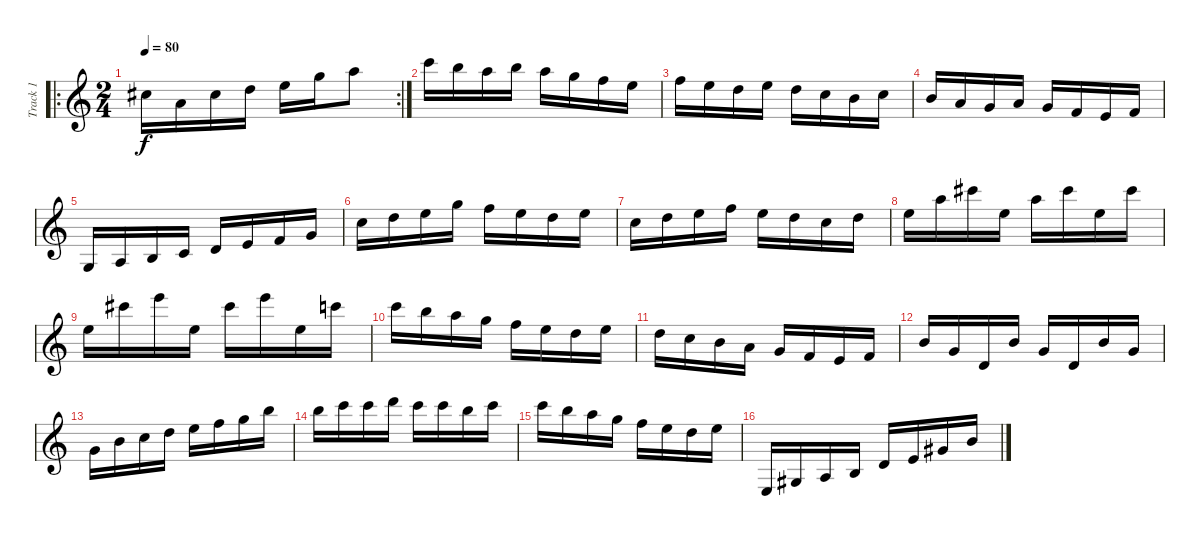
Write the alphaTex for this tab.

\track ("Track 1" "Track 1") {instrument overdrivenguitar}
\staff {score}
\tuning (E4 B3 G3 D3 A2 E2) {hide}
\ro
\rc 2
\ts (2 4)
\tempo 80
\clef g2
\ks c
6.3.16{dy f} 7.4.16 6.3.16 7.3.16 9.3.16 8.2.16 10.2.8 |
8.1.16 7.1.16 5.1.16 7.1.16 5.1.16 8.2.16 6.2.16 5.2.16 |
6.2.16 5.2.16 7.3.16 5.2.16 7.3.16 5.3.16 4.3.16 5.3.16 |
4.3.16 2.3.16 5.4.16 2.3.16 5.4.16 3.4.16 2.4.16 3.4.16 |
3.6.16 5.6.16 2.5.16 3.5.16 5.5.16 2.4.16 3.4.16 5.4.16 |
5.3.16 7.3.16 5.2.16 8.2.16 6.2.16 5.2.16 7.3.16 5.2.16 |
5.3.16 7.3.16 5.2.16 6.2.16 5.2.16 7.3.16 5.3.16 7.3.16 |
0.1.16 5.1.16 9.1.16 0.1.16 5.1.16 9.1.16 0.1.16 9.1.16 |
0.1.16 9.1.16 12.1.16 0.1.16 9.1.16 12.1.16 0.1.16 8.1.16 |
8.1.16 7.1.16 10.2.16 8.2.16 10.3.16 9.3.16 7.3.16 9.3.16 |
7.3.16 10.4.16 9.4.16 7.4.16 10.5.16 8.5.16 7.5.16 8.5.16 |
4.3.16 5.4.16 5.5.16 4.3.16 5.4.16 5.5.16 4.3.16 5.4.16 |
5.4.16 4.3.16 5.3.16 7.3.16 5.2.16 6.2.16 8.2.16 7.1.16 |
7.1.16 8.1.16 8.1.16 10.1.16 8.1.16 8.1.16 7.1.16 8.1.16 |
8.1.16 7.1.16 10.2.16 8.2.16 10.3.16 9.3.16 7.3.16 9.3.16 |
0.6.16 4.6.16 5.6.16 7.6.16 5.5.16 7.5.16 6.4.16 4.3.16
